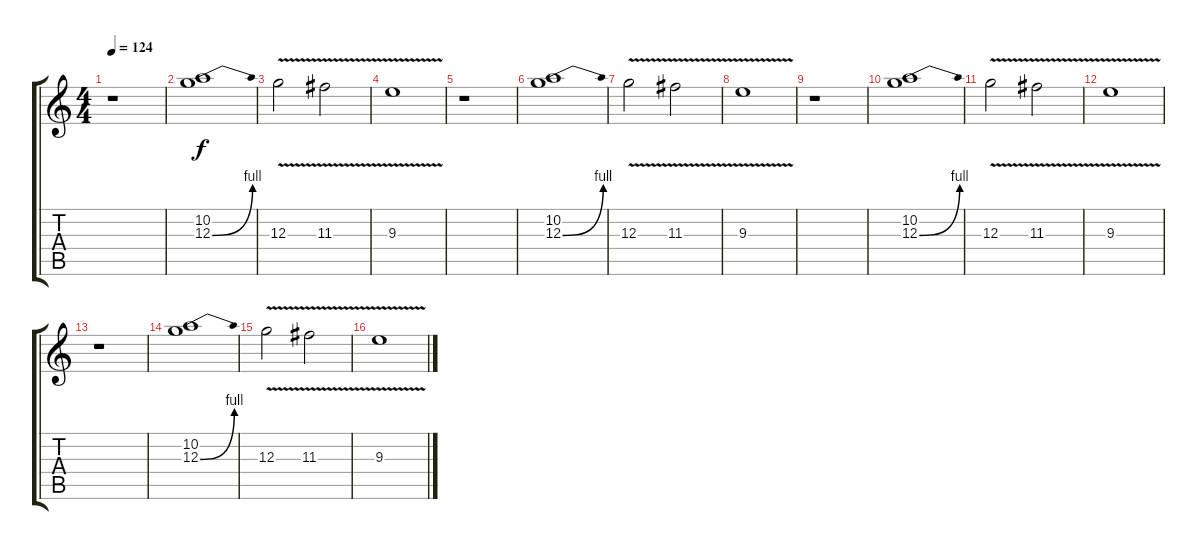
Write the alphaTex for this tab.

\track "" {instrument overdrivenguitar}
\staff {score tabs}
\tuning (E4 B3 G3 D3 A2 E2) {hide}
\ts (4 4)
\tempo 124
\clef g2
\ks c
r.1{dy ff} |
(10.2 12.3{be (bend 0 0 60 4)}).1{dy f} |
12.3{v}.2 11.3{v}.2 |
9.3{v}.1 |
r.1 |
(10.2 12.3{be (bend 0 0 60 4)}).1 |
12.3{v}.2 11.3{v}.2 |
9.3{v}.1 |
r.1 |
(10.2 12.3{be (bend 0 0 60 4)}).1 |
12.3{v}.2 11.3{v}.2 |
9.3{v}.1 |
r.1 |
(10.2 12.3{be (bend 0 0 60 4)}).1 |
12.3{v}.2 11.3{v}.2 |
9.3{v}.1
